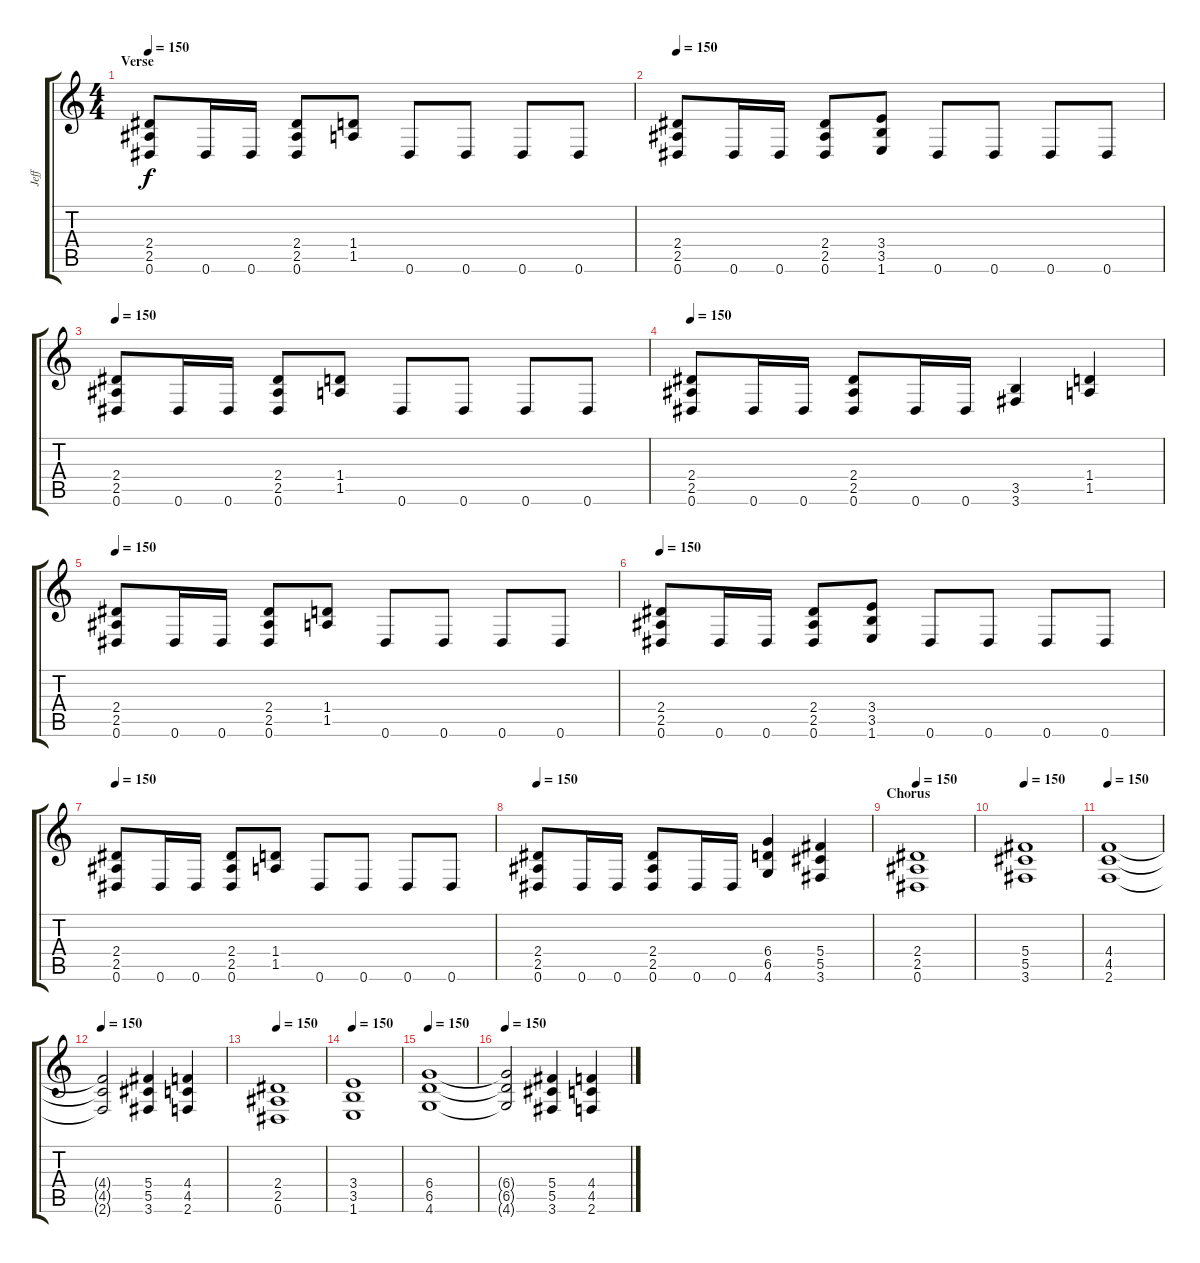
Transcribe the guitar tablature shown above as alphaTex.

\track ("Jeff" "Jeff") {instrument distortionguitar}
\staff {score tabs}
\tuning (Eb4 Bb3 Gb3 Db3 Ab2 Eb2) {hide}
\ts (4 4)
\section ("" "Verse")
\tempo 150
\clef g2
\ks c
(2.4 2.5 0.6).8{dy f} 0.6.16 0.6.16 (2.4 2.5 0.6).8 (1.4 1.5).8 0.6.8 0.6.8 0.6.8 0.6.8 |
\tempo 150
(2.4 2.5 0.6).8 0.6.16 0.6.16 (2.4 2.5 0.6).8 (3.4 3.5 1.6).8 0.6.8 0.6.8 0.6.8 0.6.8 |
\tempo 150
(2.4 2.5 0.6).8 0.6.16 0.6.16 (2.4 2.5 0.6).8 (1.4 1.5).8 0.6.8 0.6.8 0.6.8 0.6.8 |
\tempo 150
(2.4 2.5 0.6).8 0.6.16 0.6.16 (2.4 2.5 0.6).8 0.6.16 0.6.16 (3.5 3.6).4 (1.4 1.5).4 |
\tempo 150
(2.4 2.5 0.6).8 0.6.16 0.6.16 (2.4 2.5 0.6).8 (1.4 1.5).8 0.6.8 0.6.8 0.6.8 0.6.8 |
\tempo 150
(2.4 2.5 0.6).8 0.6.16 0.6.16 (2.4 2.5 0.6).8 (3.4 3.5 1.6).8 0.6.8 0.6.8 0.6.8 0.6.8 |
\tempo 150
(2.4 2.5 0.6).8 0.6.16 0.6.16 (2.4 2.5 0.6).8 (1.4 1.5).8 0.6.8 0.6.8 0.6.8 0.6.8 |
\tempo 150
(2.4 2.5 0.6).8 0.6.16 0.6.16 (2.4 2.5 0.6).8 0.6.16 0.6.16 (6.4 6.5 4.6).4 (5.4 5.5 3.6).4 |
\section ("" "Chorus")
\tempo 150
(2.4 2.5 0.6).1 |
\tempo 150
(5.4 5.5 3.6).1 |
\tempo 150
(4.4 4.5 2.6).1 |
\tempo 150
(4.4{t} 4.5{t} 2.6{t}).2 (5.4 5.5 3.6).4 (4.4 4.5 2.6).4 |
\tempo 150
(2.4 2.5 0.6).1 |
\tempo 150
(3.4 3.5 1.6).1 |
\tempo 150
(6.4 6.5 4.6).1 |
\tempo 150
(6.4{t} 6.5{t} 4.6{t}).2 (5.4 5.5 3.6).4 (4.4 4.5 2.6).4
